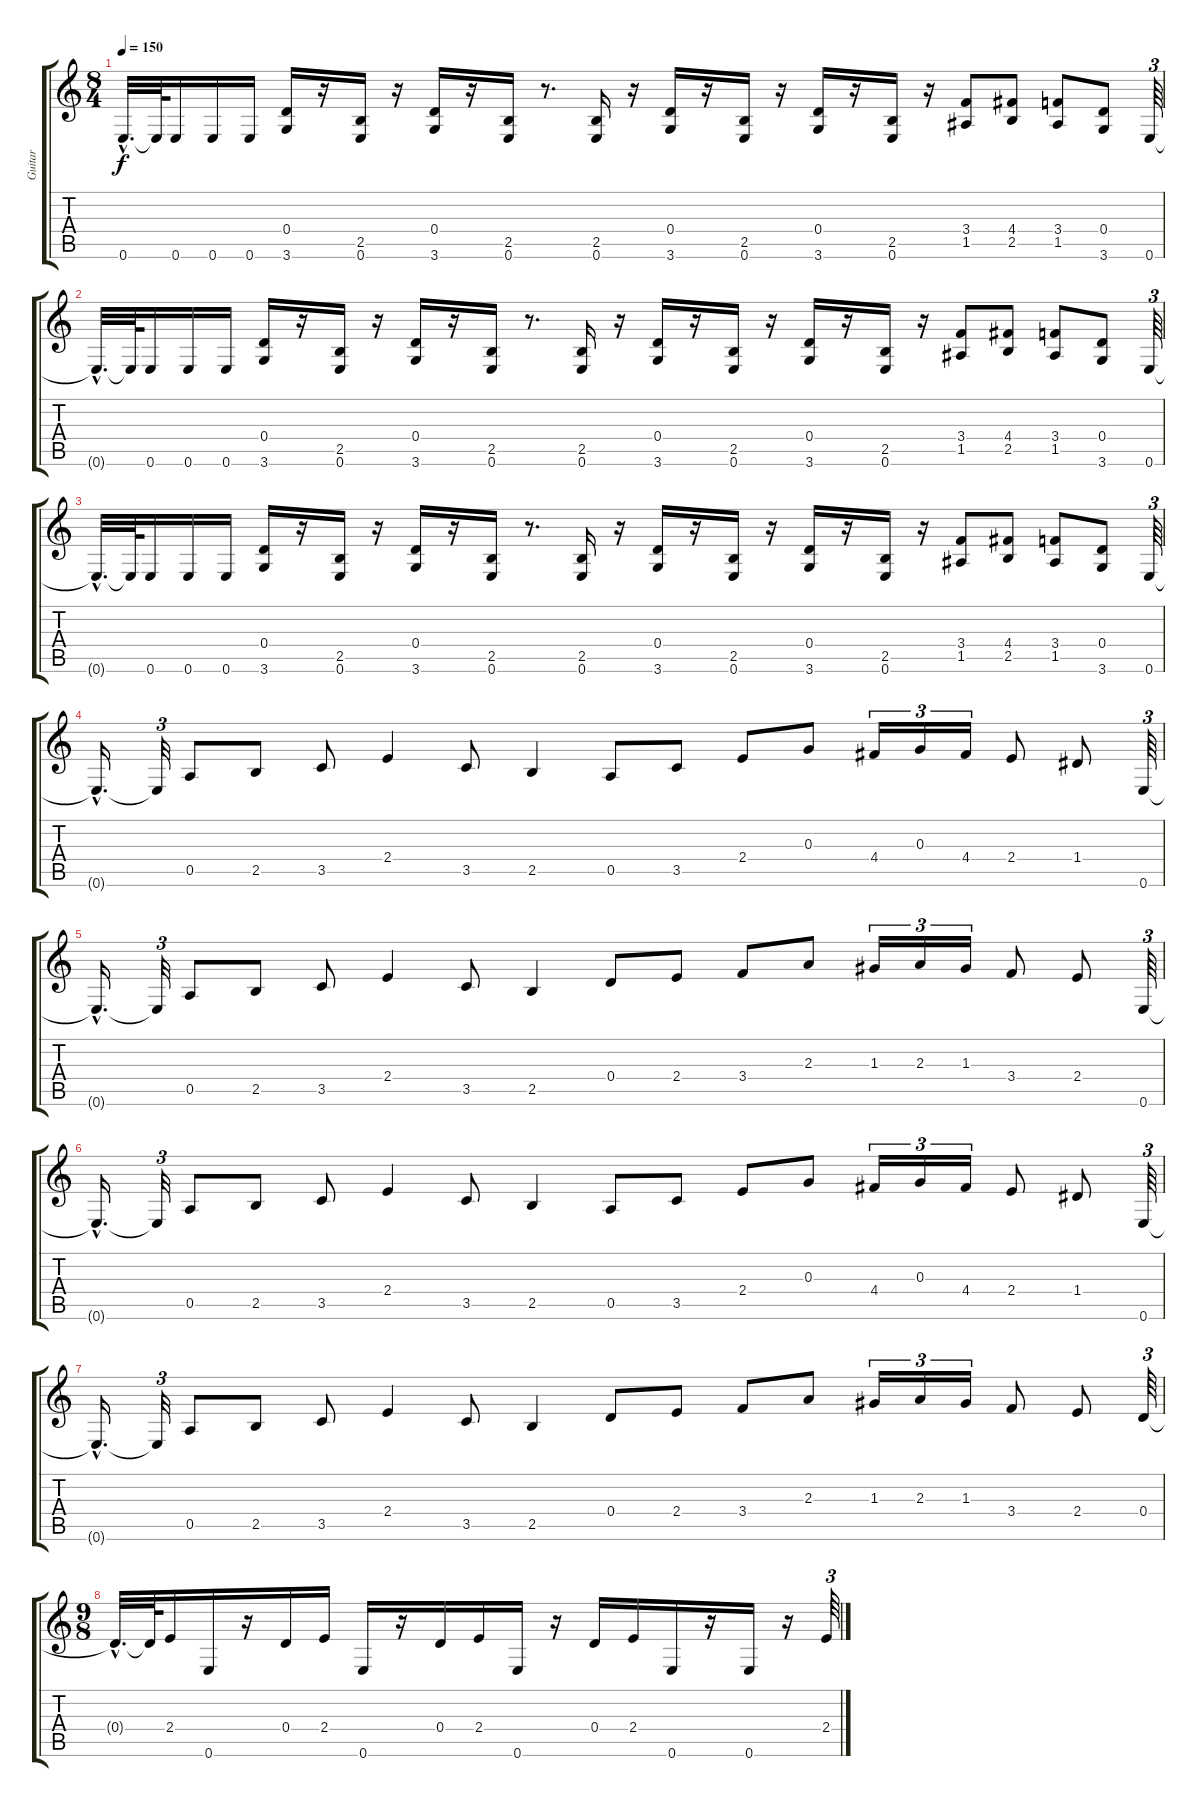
\track ("Guitar" "Guitar") {instrument distortionguitar}
\staff {score tabs}
\tuning (E4 B3 G3 D3 A2 E2) {hide}
\ts (8 4)
\tempo 150
\clef g2
\ks c
0.6{hac t}.32{d dy f} 0.6{t}.64 0.6.16 0.6.16 0.6.16 (0.4 3.6).16 r.16 (2.5 0.6).16 r.16 (0.4 3.6).16 r.16 (2.5 0.6).16 r.8{d} (2.5 0.6).16 r.16 (0.4 3.6).16 r.16 (2.5 0.6).16 r.16 (0.4 3.6).16 r.16 (2.5 0.6).16 r.16 (3.4 1.5).8 (4.4 2.5).8 (3.4 1.5).8 (0.4 3.6).8 0.6.64{tu (3 2)} |
0.6{hac t}.32{d} 0.6{t}.64 0.6.16 0.6.16 0.6.16 (0.4 3.6).16 r.16 (2.5 0.6).16 r.16 (0.4 3.6).16 r.16 (2.5 0.6).16 r.8{d} (2.5 0.6).16 r.16 (0.4 3.6).16 r.16 (2.5 0.6).16 r.16 (0.4 3.6).16 r.16 (2.5 0.6).16 r.16 (3.4 1.5).8 (4.4 2.5).8 (3.4 1.5).8 (0.4 3.6).8 0.6.64{tu (3 2)} |
0.6{hac t}.32{d} 0.6{t}.64 0.6.16 0.6.16 0.6.16 (0.4 3.6).16 r.16 (2.5 0.6).16 r.16 (0.4 3.6).16 r.16 (2.5 0.6).16 r.8{d} (2.5 0.6).16 r.16 (0.4 3.6).16 r.16 (2.5 0.6).16 r.16 (0.4 3.6).16 r.16 (2.5 0.6).16 r.16 (3.4 1.5).8 (4.4 2.5).8 (3.4 1.5).8 (0.4 3.6).8 0.6.64{tu (3 2)} |
0.6{hac t}.16{d} 0.6{t}.32{tu (3 2)} 0.5.8 2.5.8 3.5.8 2.4.4 3.5.8 2.5.4 0.5.8 3.5.8 2.4.8 0.3.8 4.4.16{tu (3 2)} 0.3.16{tu (3 2)} 4.4.16{tu (3 2)} 2.4.8 1.4.8 0.6.64{tu (3 2)} |
0.6{hac t}.16{d} 0.6{t}.32{tu (3 2)} 0.5.8 2.5.8 3.5.8 2.4.4 3.5.8 2.5.4 0.4.8 2.4.8 3.4.8 2.3.8 1.3.16{tu (3 2)} 2.3.16{tu (3 2)} 1.3.16{tu (3 2)} 3.4.8 2.4.8 0.6.64{tu (3 2)} |
0.6{hac t}.16{d} 0.6{t}.32{tu (3 2)} 0.5.8 2.5.8 3.5.8 2.4.4 3.5.8 2.5.4 0.5.8 3.5.8 2.4.8 0.3.8 4.4.16{tu (3 2)} 0.3.16{tu (3 2)} 4.4.16{tu (3 2)} 2.4.8 1.4.8 0.6.64{tu (3 2)} |
0.6{hac t}.16{d} 0.6{t}.32{tu (3 2)} 0.5.8 2.5.8 3.5.8 2.4.4 3.5.8 2.5.4 0.4.8 2.4.8 3.4.8 2.3.8 1.3.16{tu (3 2)} 2.3.16{tu (3 2)} 1.3.16{tu (3 2)} 3.4.8 2.4.8 0.4.64{tu (3 2)} |
\ts (9 8)
0.4{hac t}.32{d} 0.4{t}.64 2.4.16 0.6.16 r.16 0.4.16 2.4.16 0.6.16 r.16 0.4.16 2.4.16 0.6.16 r.16 0.4.16 2.4.16 0.6.16 r.16 0.6.16 r.16 2.4.64{tu (3 2)}
